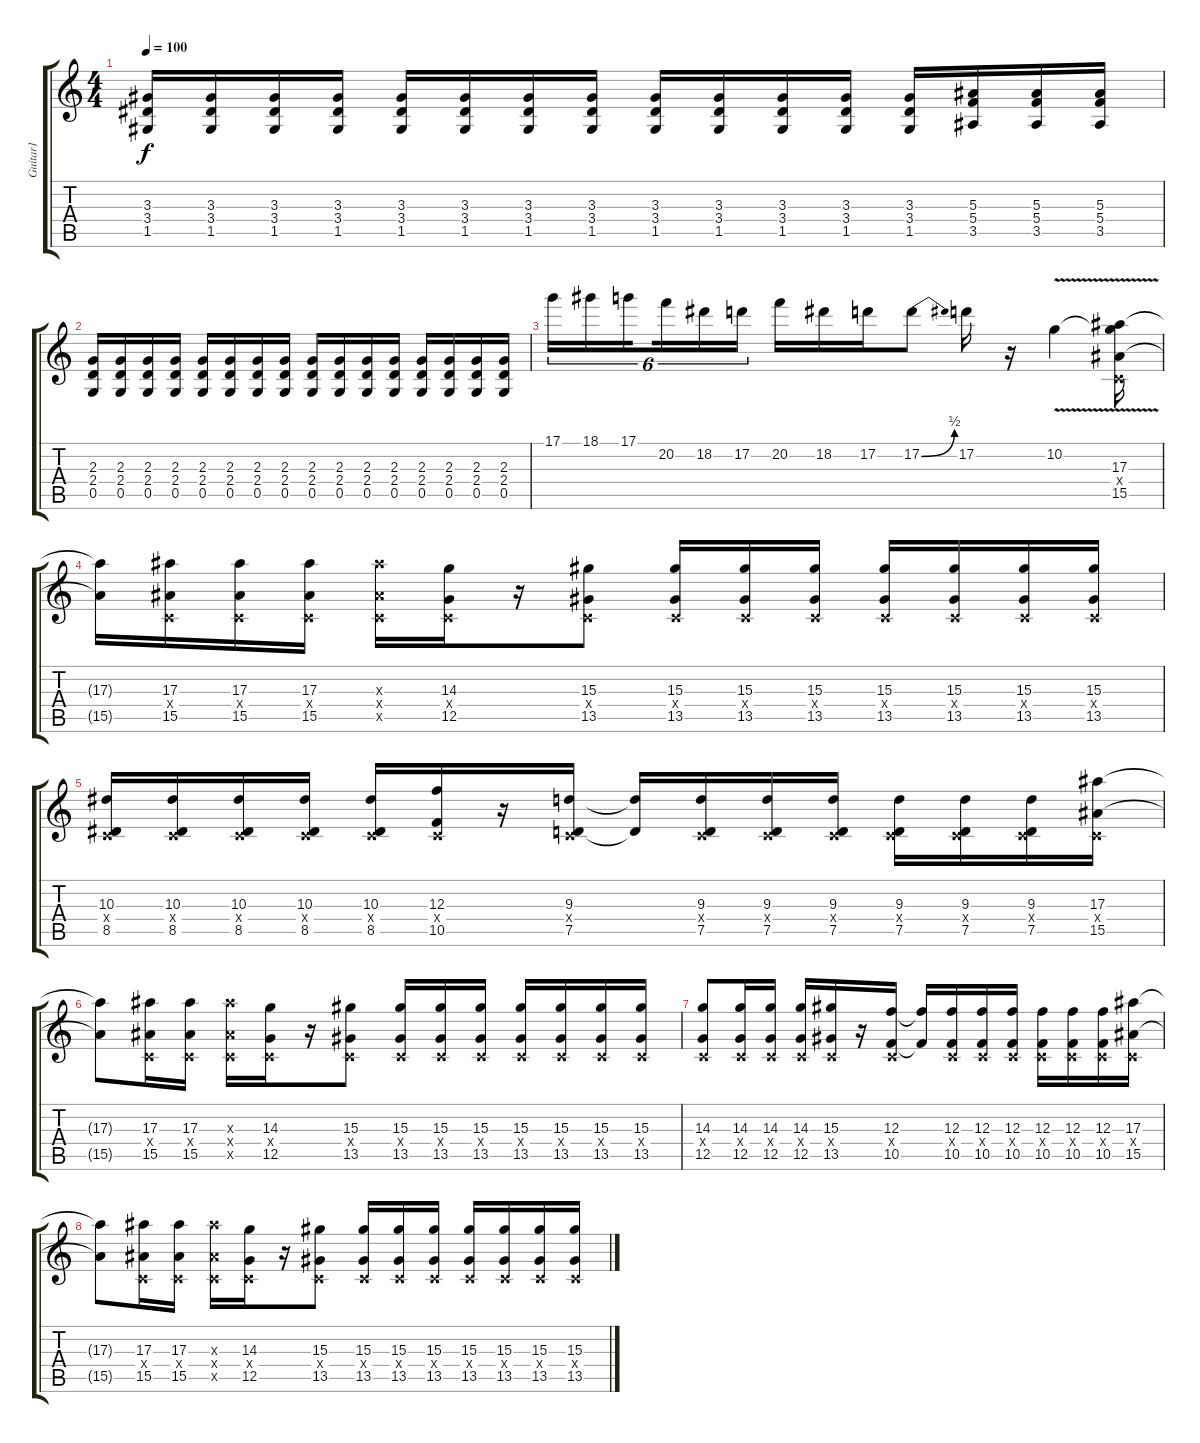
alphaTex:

\track ("Guitar1" "Guitar1") {instrument distortionguitar}
\staff {score tabs}
\tuning (D4 A3 F3 C3 G2 C2) {hide}
\ts (4 4)
\tempo 100
\clef g2
\ks c
(3.3 3.4 1.5).16{dy f} (3.3 3.4 1.5).16 (3.3 3.4 1.5).16 (3.3 3.4 1.5).16 (3.3 3.4 1.5).16 (3.3 3.4 1.5).16 (3.3 3.4 1.5).16 (3.3 3.4 1.5).16 (3.3 3.4 1.5).16 (3.3 3.4 1.5).16 (3.3 3.4 1.5).16 (3.3 3.4 1.5).16 (3.3 3.4 1.5).16 (5.3 5.4 3.5).16 (5.3 5.4 3.5).16 (5.3 5.4 3.5).16 |
(2.3 2.4 0.5).16 (2.3 2.4 0.5).16 (2.3 2.4 0.5).16 (2.3 2.4 0.5).16 (2.3 2.4 0.5).16 (2.3 2.4 0.5).16 (2.3 2.4 0.5).16 (2.3 2.4 0.5).16 (2.3 2.4 0.5).16 (2.3 2.4 0.5).16 (2.3 2.4 0.5).16 (2.3 2.4 0.5).16 (2.3 2.4 0.5).16 (2.3 2.4 0.5).16 (2.3 2.4 0.5).16 (2.3 2.4 0.5).16 |
17.1.16{tu (6 4)} 18.1.16{tu (6 4)} 17.1.16{tu (6 4) beam splitsecondary} 20.2.16{tu (6 4)} 18.2.16{tu (6 4)} 17.2.16{tu (6 4)} 20.2.16 18.2.16 17.2.16 17.2{be (bend 0 0 60 2)}.8 17.2.16 r.16 10.2{v}.4 (10.2{t} 17.3 0.4{x} 15.5).16 |
(17.3{t} 15.5{t}).16 (17.3 0.4{x} 15.5).16 (17.3 0.4{x} 15.5).16 (17.3 0.4{x} 15.5).16 (17.3{x} 0.4{x} 15.5{x}).16 (14.3 0.4{x} 12.5).16 r.16 (15.3 0.4{x} 13.5).8 (15.3 0.4{x} 13.5).16 (15.3 0.4{x} 13.5).16 (15.3 0.4{x} 13.5).16 (15.3 0.4{x} 13.5).16 (15.3 0.4{x} 13.5).16 (15.3 0.4{x} 13.5).16 (15.3 0.4{x} 13.5).16 |
(10.3 0.4{x} 8.5).16 (10.3 0.4{x} 8.5).16 (10.3 0.4{x} 8.5).16 (10.3 0.4{x} 8.5).16 (10.3 0.4{x} 8.5).16 (12.3 0.4{x} 10.5).16 r.16 (9.3 0.4{x} 7.5).16 (9.3{t} 7.5{t}).16 (9.3 0.4{x} 7.5).16 (9.3 0.4{x} 7.5).16 (9.3 0.4{x} 7.5).16 (9.3 0.4{x} 7.5).16 (9.3 0.4{x} 7.5).16 (9.3 0.4{x} 7.5).16 (17.3 0.4{x} 15.5).16 |
(17.3{t} 15.5{t}).8 (17.3 0.4{x} 15.5).16 (17.3 0.4{x} 15.5).16 (17.3{x} 0.4{x} 15.5{x}).16 (14.3 0.4{x} 12.5).16 r.16 (15.3 0.4{x} 13.5).8 (15.3 0.4{x} 13.5).16 (15.3 0.4{x} 13.5).16 (15.3 0.4{x} 13.5).16 (15.3 0.4{x} 13.5).16 (15.3 0.4{x} 13.5).16 (15.3 0.4{x} 13.5).16 (15.3 0.4{x} 13.5).16 |
(14.3 0.4{x} 12.5).8 (14.3 0.4{x} 12.5).16 (14.3 0.4{x} 12.5).16 (14.3 0.4{x} 12.5).16 (15.3 0.4{x} 13.5).16 r.16 (12.3 0.4{x} 10.5).16 (12.3{t} 10.5{t}).16 (12.3 0.4{x} 10.5).16 (12.3 0.4{x} 10.5).16 (12.3 0.4{x} 10.5).16 (12.3 0.4{x} 10.5).16 (12.3 0.4{x} 10.5).16 (12.3 0.4{x} 10.5).16 (17.3 0.4{x} 15.5).16 |
(17.3{t} 15.5{t}).8 (17.3 0.4{x} 15.5).16 (17.3 0.4{x} 15.5).16 (17.3{x} 0.4{x} 15.5{x}).16 (14.3 0.4{x} 12.5).16 r.16 (15.3 0.4{x} 13.5).8 (15.3 0.4{x} 13.5).16 (15.3 0.4{x} 13.5).16 (15.3 0.4{x} 13.5).16 (15.3 0.4{x} 13.5).16 (15.3 0.4{x} 13.5).16 (15.3 0.4{x} 13.5).16 (15.3 0.4{x} 13.5).16
